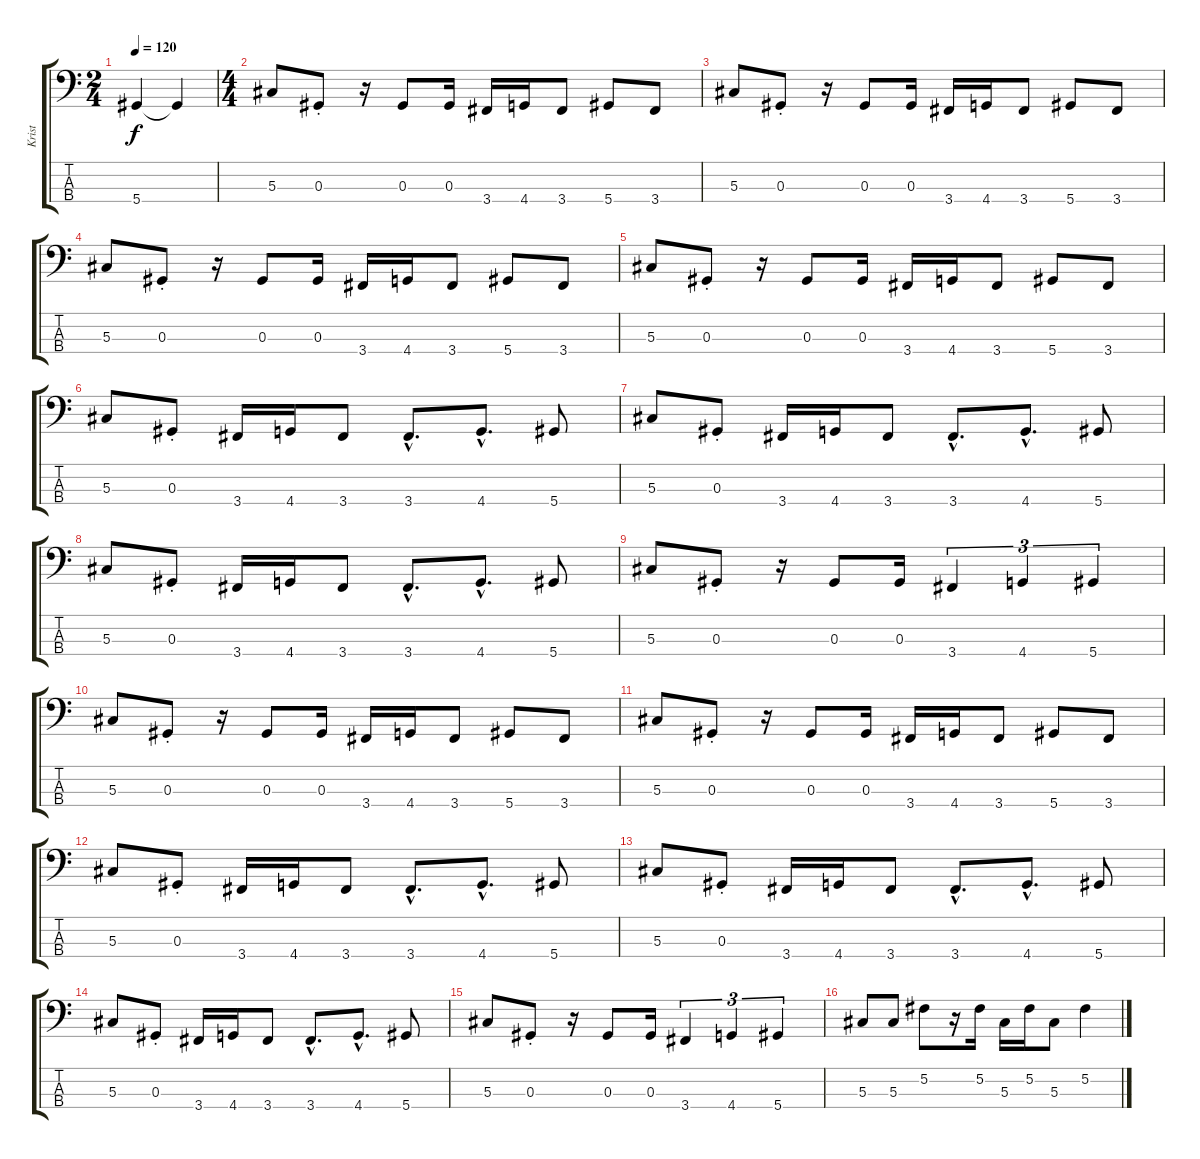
\track ("Krist" "Krist") {instrument electricbasspick}
\staff {score tabs}
\tuning (Gb2 Db2 Ab1 Eb1) {hide}
\ts (2 4)
\tempo 120
\clef f4
\ks c
5.4.4{dy f instrument electricbasspick} 5.4{t}.4 |
\ts (4 4)
5.3.8 0.3{st}.8 r.16 0.3.8 0.3.16 3.4.16 4.4.16 3.4.8 5.4.8 3.4.8 |
5.3.8 0.3{st}.8 r.16 0.3.8 0.3.16 3.4.16 4.4.16 3.4.8 5.4.8 3.4.8 |
5.3.8 0.3{st}.8 r.16 0.3.8 0.3.16 3.4.16 4.4.16 3.4.8 5.4.8 3.4.8 |
5.3.8 0.3{st}.8 r.16 0.3.8 0.3.16 3.4.16 4.4.16 3.4.8 5.4.8 3.4.8 |
5.3.8 0.3{st}.8 3.4.16 4.4.16 3.4.8 3.4{hac}.8{d} 4.4{hac}.8{d} 5.4.8 |
5.3.8 0.3{st}.8 3.4.16 4.4.16 3.4.8 3.4{hac}.8{d} 4.4{hac}.8{d} 5.4.8 |
5.3.8 0.3{st}.8 3.4.16 4.4.16 3.4.8 3.4{hac}.8{d} 4.4{hac}.8{d} 5.4.8 |
5.3.8 0.3{st}.8 r.16 0.3.8 0.3.16 3.4.4{tu (3 2)} 4.4.4{tu (3 2)} 5.4.4{tu (3 2)} |
5.3.8 0.3{st}.8 r.16 0.3.8 0.3.16 3.4.16 4.4.16 3.4.8 5.4.8 3.4.8 |
5.3.8 0.3{st}.8 r.16 0.3.8 0.3.16 3.4.16 4.4.16 3.4.8 5.4.8 3.4.8 |
5.3.8 0.3{st}.8 3.4.16 4.4.16 3.4.8 3.4{hac}.8{d} 4.4{hac}.8{d} 5.4.8 |
5.3.8 0.3{st}.8 3.4.16 4.4.16 3.4.8 3.4{hac}.8{d} 4.4{hac}.8{d} 5.4.8 |
5.3.8 0.3{st}.8 3.4.16 4.4.16 3.4.8 3.4{hac}.8{d} 4.4{hac}.8{d} 5.4.8 |
5.3.8 0.3{st}.8 r.16 0.3.8 0.3.16 3.4.4{tu (3 2)} 4.4.4{tu (3 2)} 5.4.4{tu (3 2)} |
5.3.8 5.3.8 5.2.8 r.16 5.2.16 5.3.16 5.2.16 5.3.8 5.2.4
